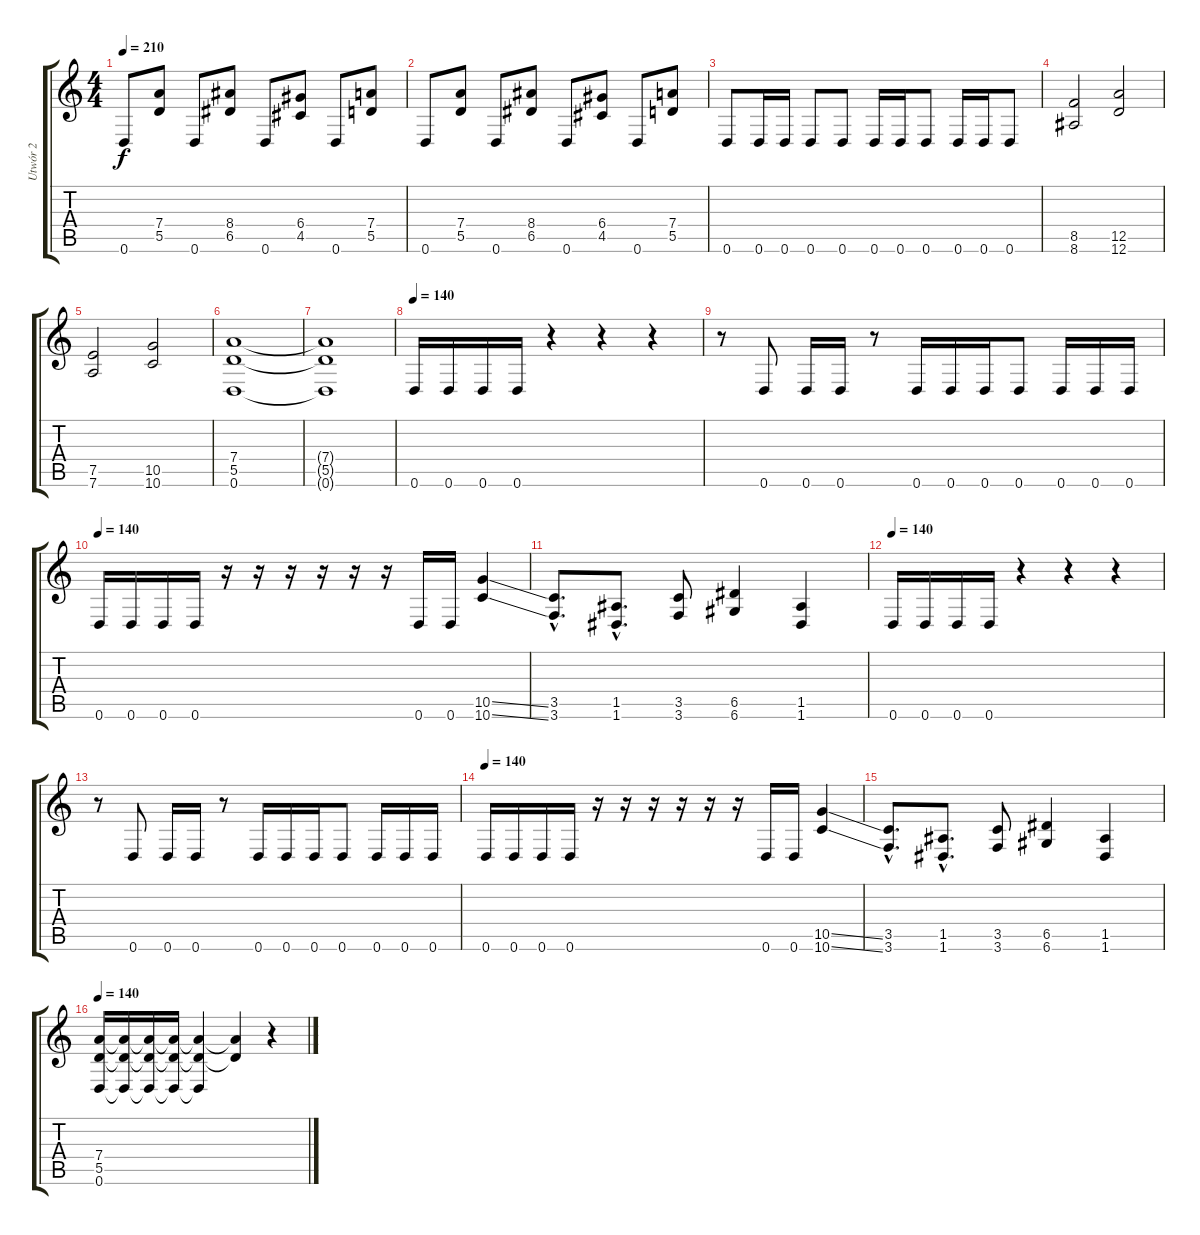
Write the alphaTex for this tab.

\track ("Utwór 2" "Utwór 2") {instrument overdrivenguitar}
\staff {score tabs}
\tuning (E4 B3 G3 D3 A2 D2) {hide}
\ts (4 4)
\tempo 210
\clef g2
\ks c
0.6.8{dy f} (7.4 5.5).8 0.6.8 (8.4 6.5).8 0.6.8 (6.4 4.5).8 0.6.8 (7.4 5.5).8 |
0.6.8 (7.4 5.5).8 0.6.8 (8.4 6.5).8 0.6.8 (6.4 4.5).8 0.6.8 (7.4 5.5).8 |
0.6.8 0.6.16 0.6.16 0.6.8 0.6.8 0.6.16 0.6.16 0.6.8 0.6.16 0.6.16 0.6.8 |
(8.5 8.6).2 (12.5 12.6).2 |
(7.5 7.6).2 (10.5 10.6).2 |
(7.4 5.5 0.6).1 |
(7.4{t} 5.5{t} 0.6{t}).1 |
\tempo 140
0.6.16 0.6.16 0.6.16 0.6.16 r.4 r.4 r.4 |
r.8 0.6.8 0.6.16 0.6.16 r.8 0.6.16 0.6.16 0.6.16 0.6.8 0.6.16 0.6.16 0.6.16 |
\tempo 140
0.6.16 0.6.16 0.6.16 0.6.16 r.16 r.16 r.16 r.16 r.16 r.16 0.6.16 0.6.16 (10.5{ss} 10.6{ss}).4 |
(3.5{hac} 3.6{hac}).8{d} (1.5{hac} 1.6{hac}).8{d} (3.5 3.6).8 (6.5 6.6).4 (1.5 1.6).4 |
\tempo 140
0.6.16 0.6.16 0.6.16 0.6.16 r.4 r.4 r.4 |
r.8 0.6.8 0.6.16 0.6.16 r.8 0.6.16 0.6.16 0.6.16 0.6.8 0.6.16 0.6.16 0.6.16 |
\tempo 140
0.6.16 0.6.16 0.6.16 0.6.16 r.16 r.16 r.16 r.16 r.16 r.16 0.6.16 0.6.16 (10.5{ss} 10.6{ss}).4 |
(3.5{hac} 3.6{hac}).8{d} (1.5{hac} 1.6{hac}).8{d} (3.5 3.6).8 (6.5 6.6).4 (1.5 1.6).4 |
\tempo 140
(7.4 5.5 0.6).16 (7.4{t} 5.5{t} 0.6{t}).16 (7.4{t} 5.5{t} 0.6{t}).16 (7.4{t} 5.5{t} 0.6{t}).16 (7.4{t} 5.5{t} 0.6{t}).4 (7.4{t} 5.5{t}).4 r.4
